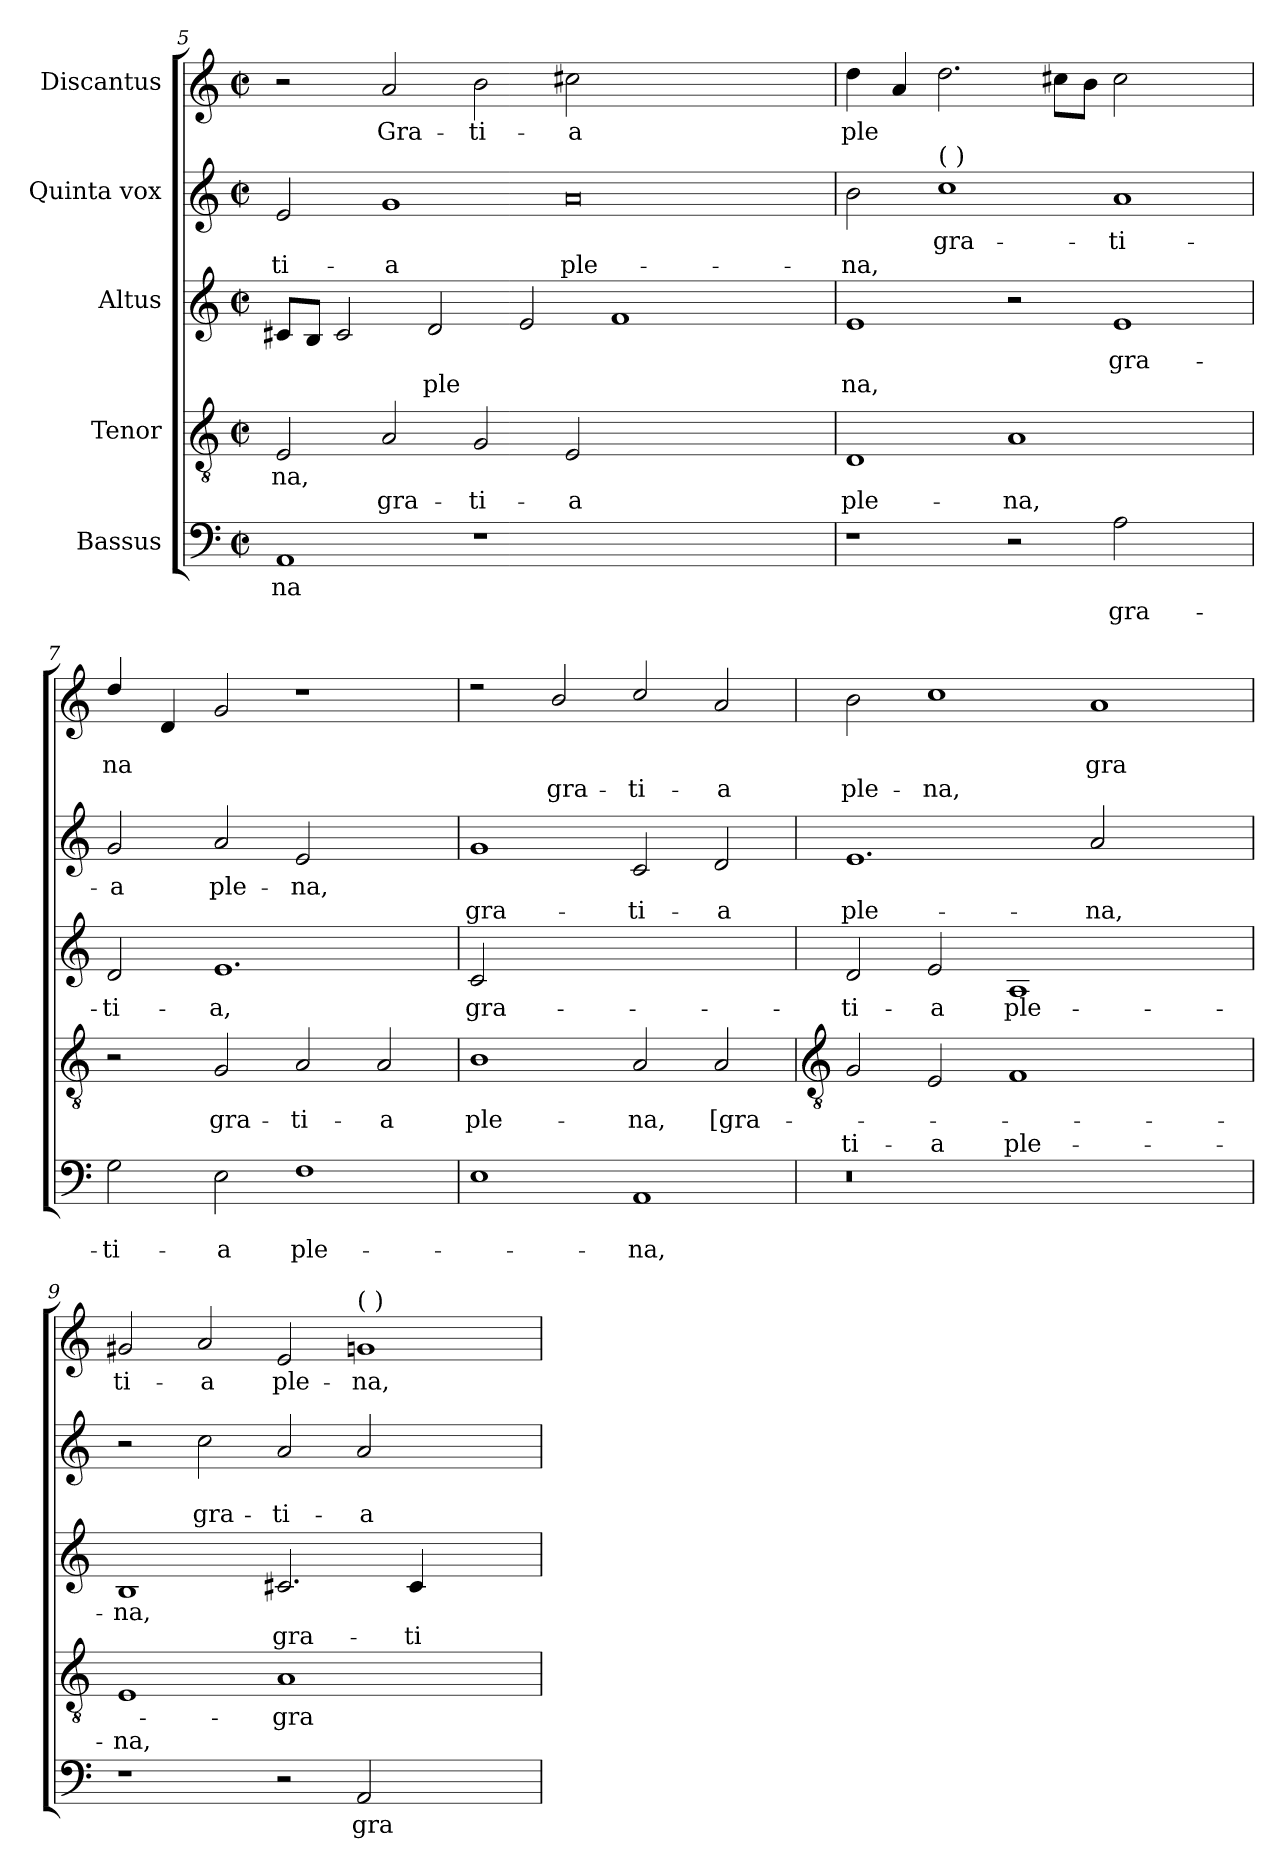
**kern	**text	**text	**kern	**text	**text	**kern	**text	**text	**kern	**text	**text	**kern	**text	**text
*part5	*part5	*part5	*part4	*part4	*part4	*part3	*part3	*part3	*part2	*part2	*part2	*part1	*part1	*part1
*staff5	*staff5	*staff5	*staff4	*staff4	*staff4	*staff3	*staff3	*staff3	*staff2	*staff2	*staff2	*staff1	*staff1	*staff1
*I"Bassus	*	*	*I"Tenor	*	*	*I"Altus	*	*	*I"Quinta vox	*	*	*I"Discantus	*	*
*clefF4	*	*	*clefGv2	*	*	*clefG2	*	*	*clefG2	*	*	*clefG2	*	*
*k[]	*	*	*k[]	*	*	*k[]	*	*	*k[]	*	*	*k[]	*	*
*C:	*	*	*C:	*	*	*C:	*	*	*C:	*	*	*C:	*	*
*M4/2	*	*	*M4/2	*	*	*M4/2	*	*	*M4/2	*	*	*M4/2	*	*
*met(c|)	*	*	*met(c|)	*	*	*met(c|)	*	*	*met(c|)	*	*	*met(c|)	*	*
=5A	=5A	=5A	=5A	=5A	=5A	=5A	=5A	=5A	=5A	=5A	=5A	=5A	=5A	=5A
!	!LO:LY:b	!	!	!LO:LY:b	!	!	!	!	!	!	!LO:LY:b	!	!	!
*	*	*	*	*	*	*	*	*	*	*	*	*^	*	*
1AA	-na	.	2E	-na,	.	8c#L	.	.	2e	.	ti-	2r	1.ryy	.	.
.	.	.	.	.	.	8BJ	.	.	.	.	.	.	.	.	.
.	.	.	.	.	.	2c#	.	.	.	.	.	.	.	.	.
!	!	!	!	!	!LO:LY:b	!	!	!	!	!	!LO:LY:b	!	!	!LO:LY:b	!
.	.	.	2A	.	gra-	.	.	.	1g	.	-a	2a	.	Gra-	.
!	!	!	!	!	!	!	!	!LO:LY:b	!	!	!	!	!	!	!
.	.	.	.	.	.	2d	.	ple	.	.	.	.	.	.	.
!	!	!	!	!	!LO:LY:b	!	!	!	!	!	!	!	!	!LO:LY:b	!
1r	.	.	2G	.	-ti-	.	.	.	.	.	.	2b	.	-ti-	.
.	.	.	.	.	.	2e	.	.	.	.	.	.	.	.	.
!	!	!	!	!	!LO:LY:b	!	!	!	!	!	!LO:LY:b	!	!	!LO:LY:b	!
.	.	.	2E	.	-a	.	.	.	0a	.	ple-	2cc#X	0ryy	-a	.
.	.	.	.	.	.	1f	.	.	.	.	.	.	.	.	.
1.ryy	.	.	1.ryy	.	.	.	.	.	.	.	.	1.ryy	.	.	.
.	.	.	.	.	.	2.ryy	.	.	.	.	.	.	.	.	.
=6A	=6A	=6A	=6A	=6A	=6A	=6A	=6A	=6A	=6A	=6A	=6A	=6A	=6A	=6A	=6A
!	!	!	!	!	!LO:LY:b	!	!	!LO:LY:b	!	!	!LO:LY:b	!	!	!LO:LY:b	!
1r	.	.	1D	.	ple-	1e	.	na,	2b	.	-na,	4dd	2ryy	ple	.
.	.	.	.	.	.	.	.	.	.	.	.	4a	.	.	.
!	!	!	!	!	!	!	!	!	!LO:TX:a:t=(  )	!	!	!	!	!	!
!	!	!	!	!	!	!	!	!	!	!LO:LY:b	!	!	!	!	!
.	.	.	.	.	.	.	.	.	1cc	gra-	.	2.dd	0ryy	.	.
!	!	!	!	!	!LO:LY:b	!	!	!	!	!	!	!	!	!	!
2r	.	.	1A	.	-na,	2r	.	.	.	.	.	.	.	.	.
.	.	.	.	.	.	.	.	.	.	.	.	8cc#L	.	.	.
.	.	.	.	.	.	.	.	.	.	.	.	8bJ	.	.	.
!	!	!LO:LY:b	!	!	!	!	!LO:LY:b	!	!	!LO:LY:b	!	!	!	!	!
2A	.	gra-	.	.	.	1e	gra-	.	1a	-ti-	.	2cc#	.	.	.
2ryy	.	.	2ryy	.	.	.	.	.	.	.	.	2ryy	.	.	.
=7A	=7A	=7A	=7A	=7A	=7A	=7A	=7A	=7A	=7A	=7A	=7A	=7A	=7A	=7A	=7A
!	!	!LO:LY:b	!	!	!	!	!LO:LY:b	!	!	!LO:LY:b	!	!	!	!LO:LY:b	!
2G	.	-ti-	2r	.	.	2d	-ti-	.	2g	-a	.	4dd	0ryy	na	.
.	.	.	.	.	.	.	.	.	.	.	.	4d	.	.	.
!	!	!LO:LY:b	!	!LO:LY:b	!	!	!LO:LY:b	!	!	!LO:LY:b	!	!	!	!	!
2E	.	-a	2G	gra-	.	1.e	-a,	.	2a	ple-	.	2g	.	.	.
!	!	!LO:LY:b	!	!LO:LY:b	!	!	!	!	!	!LO:LY:b	!	!	!	!	!
1F	.	ple-	2A	-ti-	.	.	.	.	2e	-na,	.	1r	.	.	.
!	!	!	!	!LO:LY:b	!	!	!	!	!	!	!	!	!	!	!
.	.	.	2A	-a	.	.	.	.	2ryy	.	.	.	.	.	.
!!LO:LB:g=z	!!
=7B	=7B	=7B	=7B	=7B	=7B	=7B	=7B	=7B	=7B	=7B	=7B	=7B	=7B	=7B	=7B
!	!	!	!	!LO:LY:b	!	!	!LO:LY:b	!	!	!	!LO:LY:b	!	!	!	!
1E	.	.	1B	ple-	.	2c	gra-	.	1g	.	gra-	2r	0ryy	.	.
!	!	!	!	!	!	!	!	!	!	!	!	!	!	!	!LO:LY:b
.	.	.	.	.	.	1.ryy	.	.	.	.	.	2b	.	.	gra-
!	!	!LO:LY:b	!	!LO:LY:b	!	!	!	!	!	!	!LO:LY:b	!	!	!	!LO:LY:b
1AA	.	-na,	2A	-na,	.	.	.	.	2c	.	-ti-	2cc	.	.	-ti-
!	!	!	!	!LO:LY:b	!	!	!	!	!	!	!LO:LY:b	!	!	!	!LO:LY:b
.	.	.	2A	[gra-	.	.	.	.	2d	.	-a	2a	.	.	-a
*	*	*	*	*	*	*	*	*	*	*	*	*v	*v	*	*
!!LO:LB:g=z
=8	=8	=8	=8	=8	=8	=8	=8	=8	=8	=8	=8	=8	=8	=8
*	*	*	*clefGv2	*	*	*	*	*	*	*	*	*	*	*
!	!	!	!	!	!LO:LY:b	!	!LO:LY:b	!	!	!	!LO:LY:b	!	!	!LO:LY:b
0r	.	.	2G	.	-ti-	2d	-ti-	.	1.e	.	ple-	2b	.	ple-
!	!	!	!	!	!LO:LY:b	!	!LO:LY:b	!	!	!	!	!	!	!LO:LY:b
.	.	.	2E	.	-a	2e	-a	.	.	.	.	1cc	.	-na,
!	!	!	!	!	!LO:LY:b	!	!LO:LY:b	!	!	!	!	!	!	!
.	.	.	1F	.	ple-	1A	ple-	.	.	.	.	.	.	.
!	!	!	!	!	!	!	!	!	!	!	!LO:LY:b	!	!LO:LY:b	!
.	.	.	.	.	.	.	.	.	2a	.	-na,	1a	gra	.
2ryy	.	.	2ryy	.	.	2ryy	.	.	2ryy	.	.	.	.	.
=9	=9	=9	=9	=9	=9	=9	=9	=9	=9	=9	=9	=9	=9	=9
!	!	!	!	!	!LO:LY:b	!	!LO:LY:b	!	!	!	!	!	!LO:LY:b	!
1r	.	.	1E	.	-na,	1B	-na,	.	2r	.	.	2g#	ti-	.
!	!	!	!	!	!	!	!	!	!	!	!LO:LY:b	!	!LO:LY:b	!
.	.	.	.	.	.	.	.	.	2cc	.	gra-	2a	-a	.
!	!	!	!	!LO:LY:b	!	!	!	!LO:LY:b	!	!	!LO:LY:b	!	!LO:LY:b	!
2r	.	.	1A	gra-	.	2.c#X	.	gra-	2a	.	-ti-	2e	ple-	.
!	!	!	!	!	!	!	!	!	!	!	!	!LO:TX:a:t=(  )	!	!
!	!LO:LY:b	!	!	!	!	!	!	!	!	!	!LO:LY:b	!	!LO:LY:b	!
2AA	gra-	.	.	.	.	.	.	.	2a	.	-a	1gn	-na,	.
!	!	!	!	!	!	!	!	!LO:LY:b	!	!	!	!	!	!
.	.	.	.	.	.	4c#	.	-ti-	.	.	.	.	.	.
2ryy	.	.	2ryy	.	.	2ryy	.	.	2ryy	.	.	.	.	.
=	=	=	=	=	=	=	=	=	=	=	=	=	=	=
*-	*-	*-	*-	*-	*-	*-	*-	*-	*-	*-	*-	*-	*-	*-
